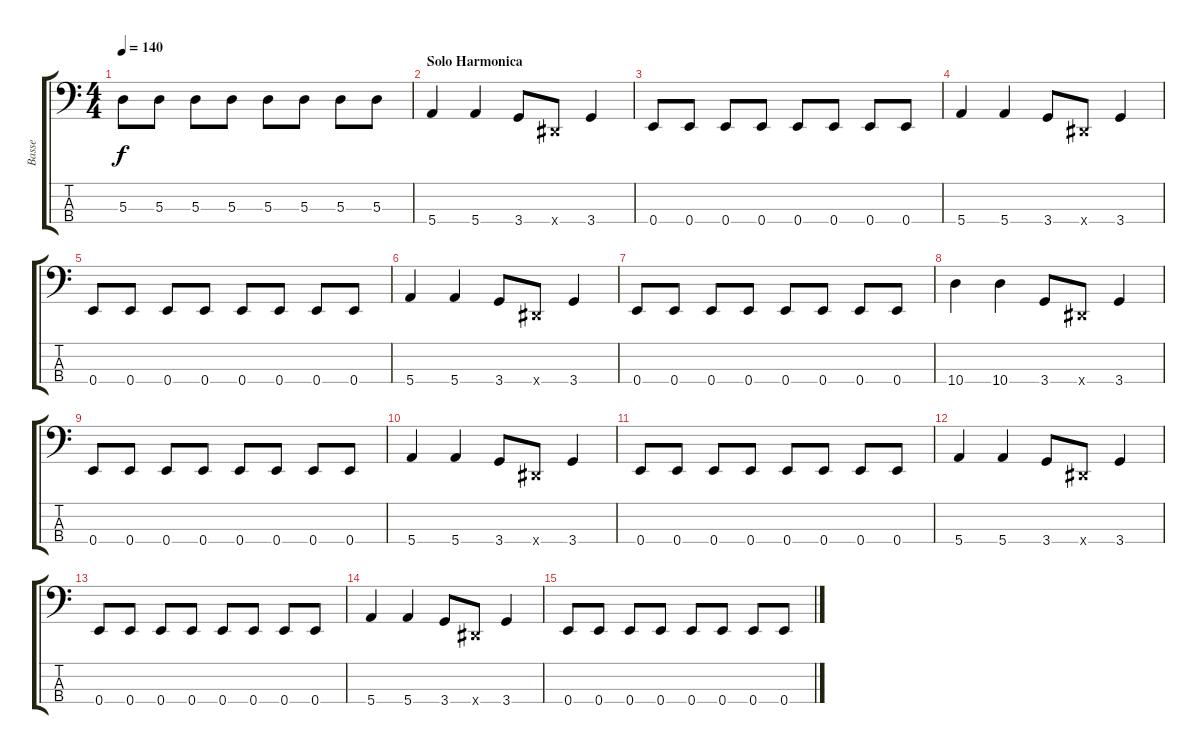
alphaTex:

\track ("Basse" "Basse") {instrument electricbassfinger}
\staff {score tabs}
\tuning (G2 D2 A1 E1) {hide}
\ts (4 4)
\tempo 140
\clef f4
\ks c
5.3.8{dy f} 5.3.8 5.3.8 5.3.8 5.3.8 5.3.8 5.3.8 5.3.8 |
\section ("" "Solo Harmonica")
5.4.4 5.4.4 3.4.8 -1.4{x}.8 3.4.4 |
0.4.8 0.4.8 0.4.8 0.4.8 0.4.8 0.4.8 0.4.8 0.4.8 |
5.4.4 5.4.4 3.4.8 -1.4{x}.8 3.4.4 |
0.4.8 0.4.8 0.4.8 0.4.8 0.4.8 0.4.8 0.4.8 0.4.8 |
5.4.4 5.4.4 3.4.8 -1.4{x}.8 3.4.4 |
0.4.8 0.4.8 0.4.8 0.4.8 0.4.8 0.4.8 0.4.8 0.4.8 |
10.4.4 10.4.4 3.4.8 -1.4{x}.8 3.4.4 |
0.4.8 0.4.8 0.4.8 0.4.8 0.4.8 0.4.8 0.4.8 0.4.8 |
5.4.4 5.4.4 3.4.8 -1.4{x}.8 3.4.4 |
0.4.8 0.4.8 0.4.8 0.4.8 0.4.8 0.4.8 0.4.8 0.4.8 |
5.4.4 5.4.4 3.4.8 -1.4{x}.8 3.4.4 |
0.4.8 0.4.8 0.4.8 0.4.8 0.4.8 0.4.8 0.4.8 0.4.8 |
5.4.4 5.4.4 3.4.8 -1.4{x}.8 3.4.4 |
0.4.8 0.4.8 0.4.8 0.4.8 0.4.8 0.4.8 0.4.8 0.4.8
